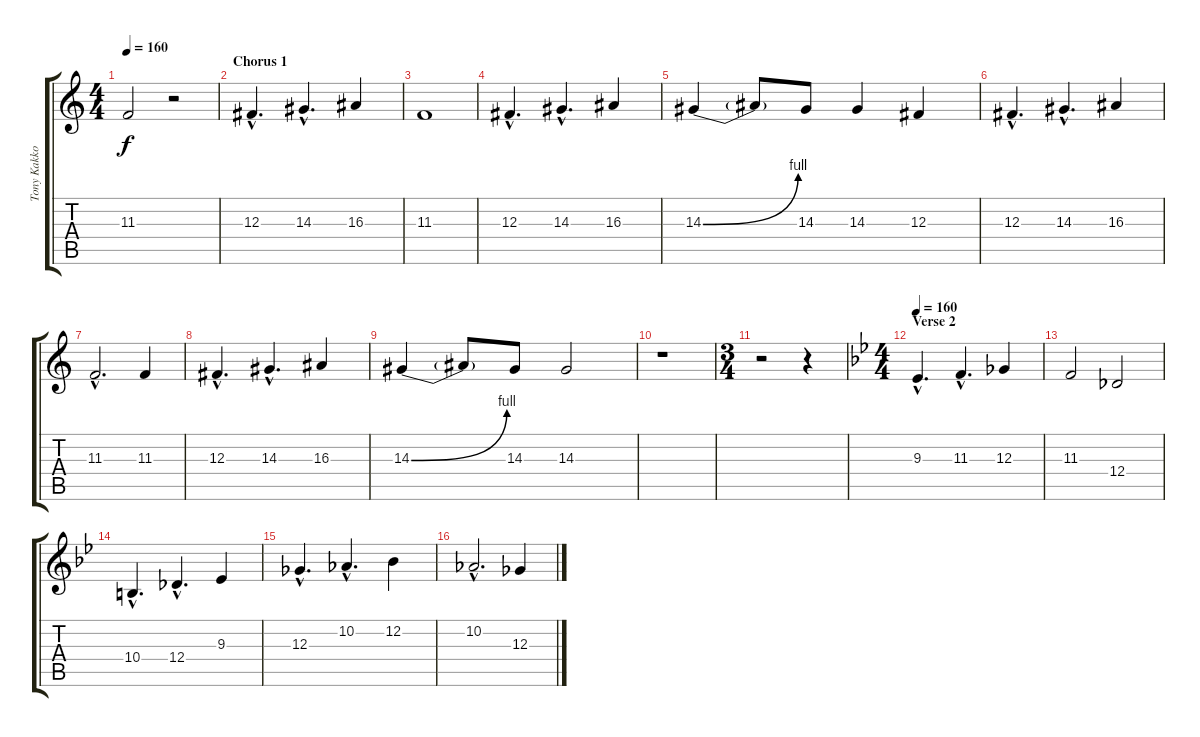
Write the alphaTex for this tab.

\track ("Tony Kakko" "Tony Kakko") {instrument flute}
\staff {score tabs}
\tuning (Eb4 Bb3 Gb3 Db3 Ab2 Eb2) {hide}
\ts (4 4)
\tempo 160
\clef g2
\ks c
11.3.2{dy f} r.2 |
\section ("" "Chorus 1")
12.3{hac}.4{d} 14.3{hac}.4{d} 16.3.4 |
11.3.1 |
12.3{hac}.4{d} 14.3{hac}.4{d} 16.3.4 |
14.3{be (bend 0 0 60 4)}.4 14.3{t}.8 14.3.8 14.3.4 12.3.4 |
12.3{hac}.4{d} 14.3{hac}.4{d} 16.3.4 |
11.3{hac}.2{d} 11.3.4 |
12.3{hac}.4{d} 14.3{hac}.4{d} 16.3.4 |
14.3{be (bend 0 0 60 4)}.4 14.3{t}.8 14.3.8 14.3.2 |
r.1 |
\ts (3 4)
r.2 r.4 |
\ts (4 4)
\section ("" "Verse 2")
\tempo 160
\ks gminor
9.3{hac}.4{d} 11.3{hac}.4{d} 12.3.4 |
11.3.2 12.4.2 |
10.4{hac}.4{d} 12.4{hac}.4{d} 9.3.4 |
12.3{hac}.4{d} 10.2{hac}.4{d} 12.2.4 |
10.2{hac}.2{d} 12.3.4
